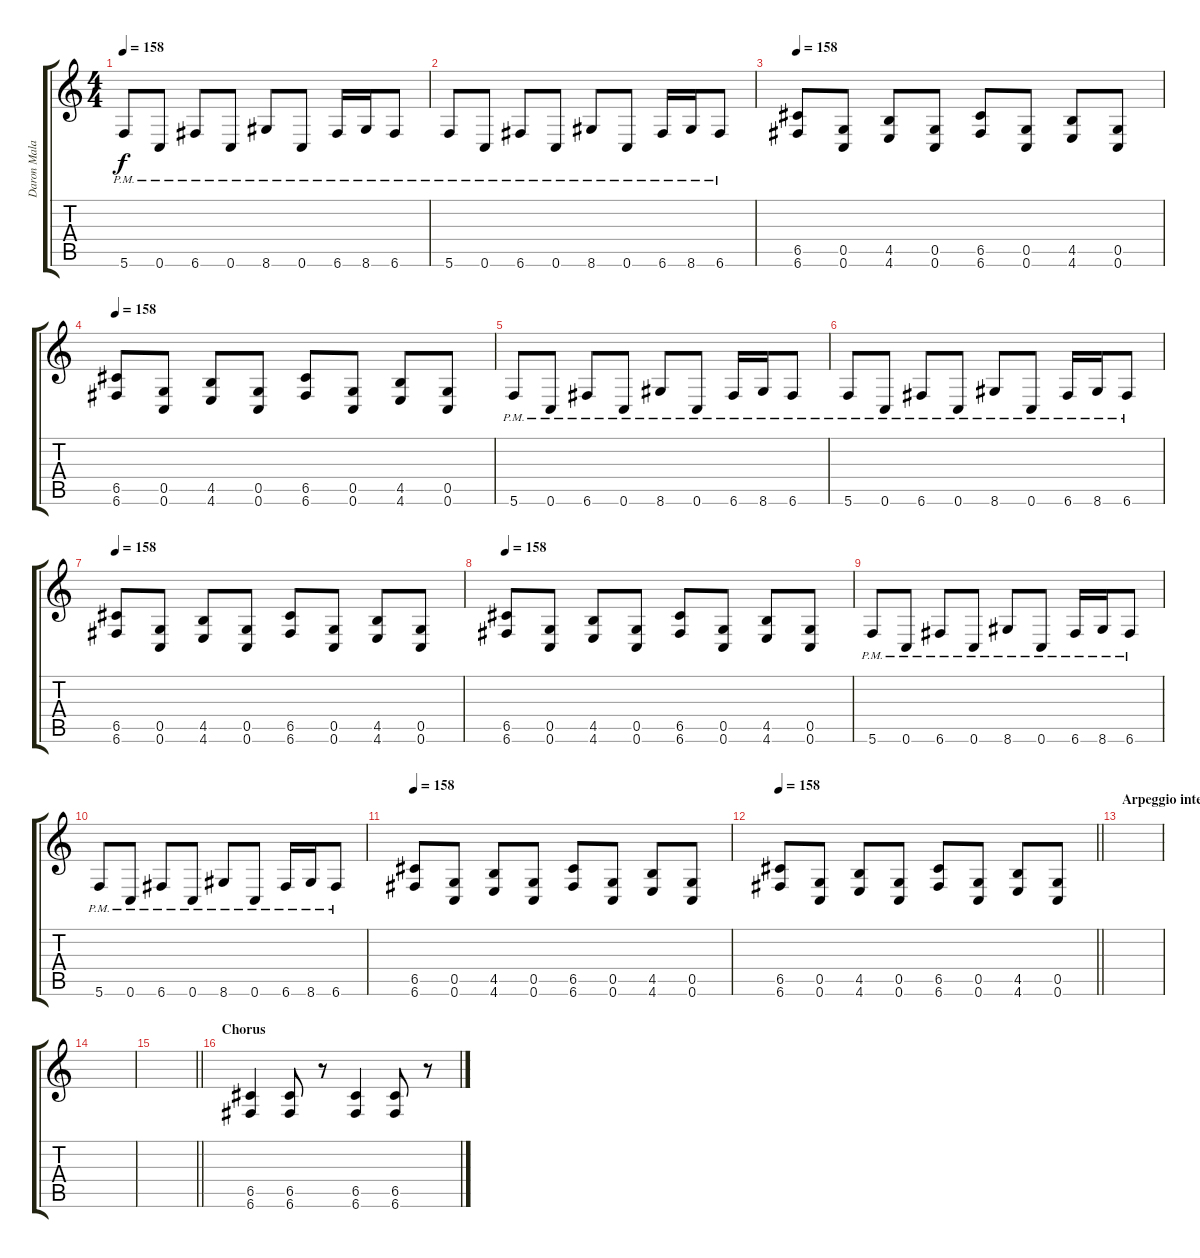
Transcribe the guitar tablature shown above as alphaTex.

\track ("Daron Malakian (guitar dist.)" "Daron Mala") {instrument distortionguitar}
\staff {score tabs}
\tuning (D4 A3 F3 C3 G2 C2) {hide}
\ts (4 4)
\tempo 158
\clef g2
\ks c
5.6{pm}.8{dy f} 0.6{pm}.8 6.6{pm}.8 0.6{pm}.8 8.6{pm}.8 0.6{pm}.8 6.6{pm}.16 8.6{pm}.16 6.6{pm}.8 |
5.6{pm}.8 0.6{pm}.8 6.6{pm}.8 0.6{pm}.8 8.6{pm}.8 0.6{pm}.8 6.6{pm}.16 8.6{pm}.16 6.6{pm}.8 |
\tempo 158
(6.5 6.6).8 (0.5 0.6).8 (4.5 4.6).8 (0.5 0.6).8 (6.5 6.6).8 (0.5 0.6).8 (4.5 4.6).8 (0.5 0.6).8 |
\tempo 158
(6.5 6.6).8 (0.5 0.6).8 (4.5 4.6).8 (0.5 0.6).8 (6.5 6.6).8 (0.5 0.6).8 (4.5 4.6).8 (0.5 0.6).8 |
5.6{pm}.8 0.6{pm}.8 6.6{pm}.8 0.6{pm}.8 8.6{pm}.8 0.6{pm}.8 6.6{pm}.16 8.6{pm}.16 6.6{pm}.8 |
5.6{pm}.8 0.6{pm}.8 6.6{pm}.8 0.6{pm}.8 8.6{pm}.8 0.6{pm}.8 6.6{pm}.16 8.6{pm}.16 6.6{pm}.8 |
\tempo 158
(6.5 6.6).8 (0.5 0.6).8 (4.5 4.6).8 (0.5 0.6).8 (6.5 6.6).8 (0.5 0.6).8 (4.5 4.6).8 (0.5 0.6).8 |
\tempo 158
(6.5 6.6).8 (0.5 0.6).8 (4.5 4.6).8 (0.5 0.6).8 (6.5 6.6).8 (0.5 0.6).8 (4.5 4.6).8 (0.5 0.6).8 |
5.6{pm}.8 0.6{pm}.8 6.6{pm}.8 0.6{pm}.8 8.6{pm}.8 0.6{pm}.8 6.6{pm}.16 8.6{pm}.16 6.6{pm}.8 |
5.6{pm}.8 0.6{pm}.8 6.6{pm}.8 0.6{pm}.8 8.6{pm}.8 0.6{pm}.8 6.6{pm}.16 8.6{pm}.16 6.6{pm}.8 |
\tempo 158
(6.5 6.6).8 (0.5 0.6).8 (4.5 4.6).8 (0.5 0.6).8 (6.5 6.6).8 (0.5 0.6).8 (4.5 4.6).8 (0.5 0.6).8 |
\tempo 158
\barLineRight lightlight
(6.5 6.6).8 (0.5 0.6).8 (4.5 4.6).8 (0.5 0.6).8 (6.5 6.6).8 (0.5 0.6).8 (4.5 4.6).8 (0.5 0.6).8 |
\section ("" "Arpeggio interlude")
|
|
\barLineRight lightlight
|
\section ("" "Chorus")
(6.5 6.6).4 (6.5 6.6).8 r.8 (6.5 6.6).4 (6.5 6.6).8 r.8
